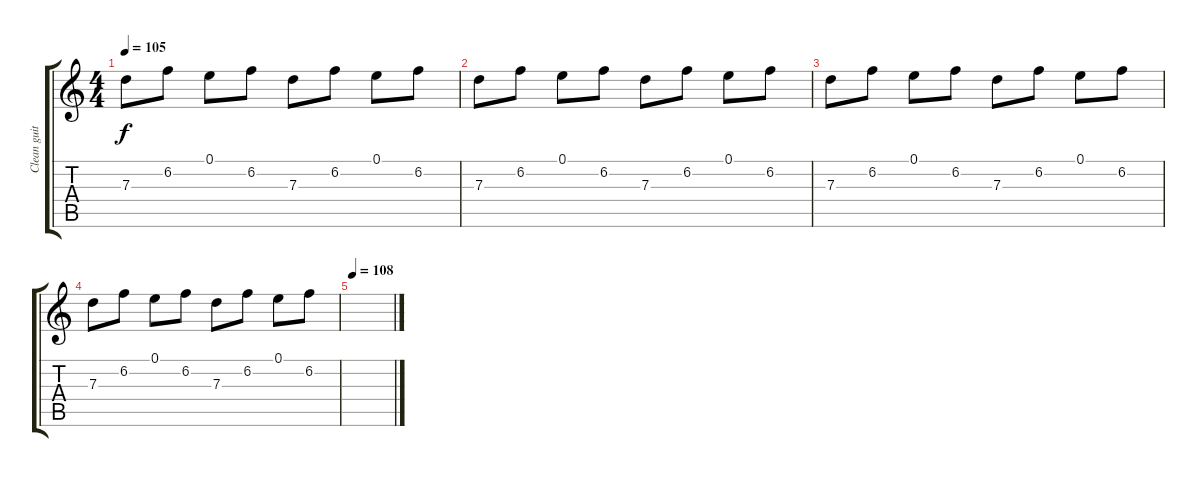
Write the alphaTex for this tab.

\track ("Clean guitar" "Clean guit") {instrument electricguitarclean}
\staff {score tabs}
\tuning (E4 B3 G3 D3 A2 E2) {hide}
\ts (4 4)
\tempo 105
\clef g2
\ks c
7.3.8{dy f} 6.2.8 0.1.8 6.2.8 7.3.8 6.2.8 0.1.8 6.2.8 |
7.3.8 6.2.8 0.1.8 6.2.8 7.3.8 6.2.8 0.1.8 6.2.8 |
7.3.8 6.2.8 0.1.8 6.2.8 7.3.8 6.2.8 0.1.8 6.2.8 |
7.3.8 6.2.8 0.1.8 6.2.8 7.3.8 6.2.8 0.1.8 6.2.8 |
\tempo 108
